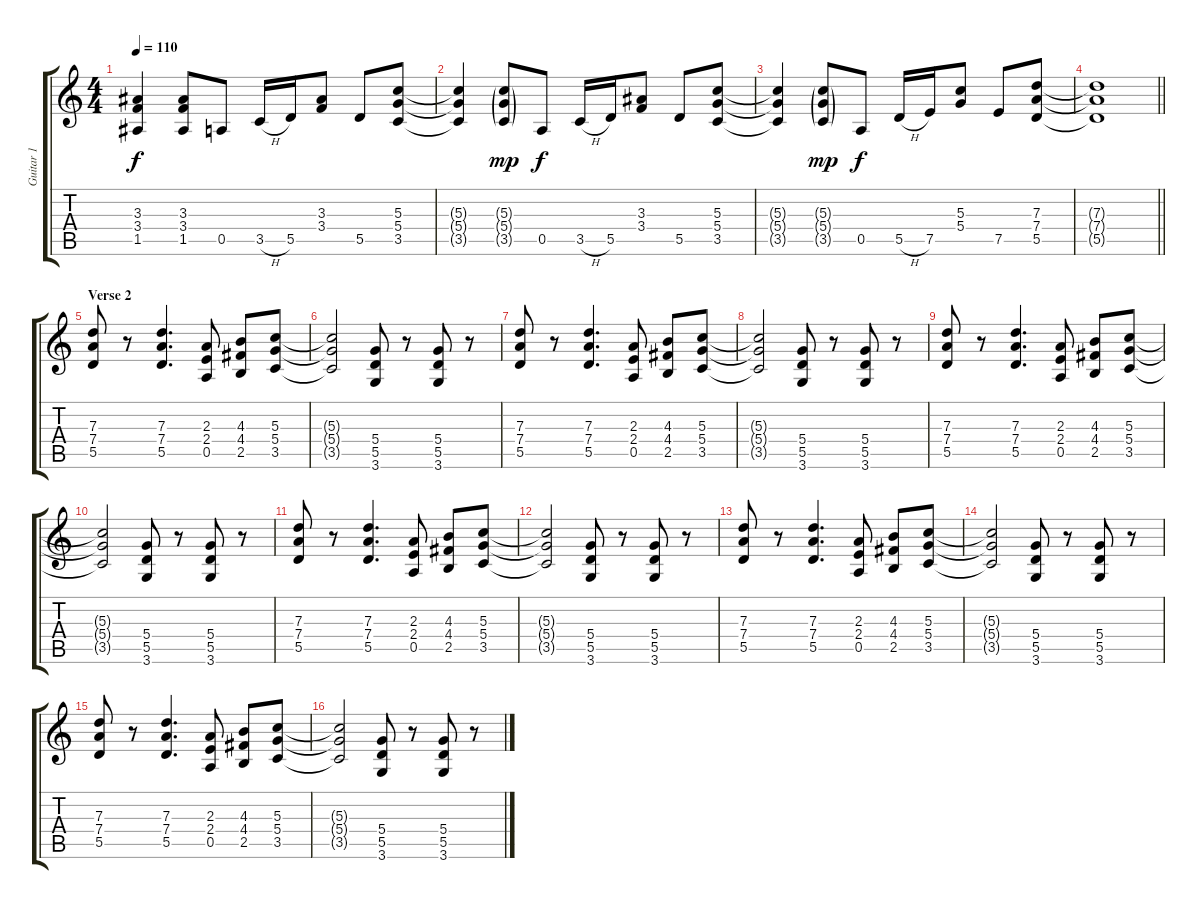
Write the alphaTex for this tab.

\track ("Guitar 1" "Guitar 1") {instrument acousticguitarsteel}
\staff {score tabs}
\tuning (E4 B3 G3 D3 A2 E2) {hide}
\ts (4 4)
\tempo 110
\clef g2
\ks c
(3.3 3.4 1.5).4{dy f} (3.3 3.4 1.5).8 0.5.8 3.5{h}.16 5.5.16 (3.3 3.4).8 5.5.8 (5.3 5.4 3.5).8 |
(5.3{t} 5.4{t} 3.5{t}).4 (5.3{g} 5.4{g} 3.5{g}).8{dy mp} 0.5.8{dy f} 3.5{h}.16 5.5.16 (3.3 3.4).8 5.5.8 (5.3 5.4 3.5).8 |
(5.3{t} 5.4{t} 3.5{t}).4 (5.3{g} 5.4{g} 3.5{g}).8{dy mp} 0.5.8{dy f} 5.5{h}.16 7.5.16 (5.3 5.4).8 7.5.8 (7.3 7.4 5.5).8 |
\barLineRight lightlight
(7.3{t} 7.4{t} 5.5{t}).1 |
\section ("" "Verse 2")
(7.3 7.4 5.5).8 r.8 (7.3 7.4 5.5).4{d} (2.3 2.4 0.5).8 (4.3 4.4 2.5).8 (5.3 5.4 3.5).8 |
(5.3{t} 5.4{t} 3.5{t}).2 (5.4 5.5 3.6).8 r.8 (5.4 5.5 3.6).8 r.8 |
(7.3 7.4 5.5).8 r.8 (7.3 7.4 5.5).4{d} (2.3 2.4 0.5).8 (4.3 4.4 2.5).8 (5.3 5.4 3.5).8 |
(5.3{t} 5.4{t} 3.5{t}).2 (5.4 5.5 3.6).8 r.8 (5.4 5.5 3.6).8 r.8 |
(7.3 7.4 5.5).8 r.8 (7.3 7.4 5.5).4{d} (2.3 2.4 0.5).8 (4.3 4.4 2.5).8 (5.3 5.4 3.5).8 |
(5.3{t} 5.4{t} 3.5{t}).2 (5.4 5.5 3.6).8 r.8 (5.4 5.5 3.6).8 r.8 |
(7.3 7.4 5.5).8 r.8 (7.3 7.4 5.5).4{d} (2.3 2.4 0.5).8 (4.3 4.4 2.5).8 (5.3 5.4 3.5).8 |
(5.3{t} 5.4{t} 3.5{t}).2 (5.4 5.5 3.6).8 r.8 (5.4 5.5 3.6).8 r.8 |
(7.3 7.4 5.5).8 r.8 (7.3 7.4 5.5).4{d} (2.3 2.4 0.5).8 (4.3 4.4 2.5).8 (5.3 5.4 3.5).8 |
(5.3{t} 5.4{t} 3.5{t}).2 (5.4 5.5 3.6).8 r.8 (5.4 5.5 3.6).8 r.8 |
(7.3 7.4 5.5).8 r.8 (7.3 7.4 5.5).4{d} (2.3 2.4 0.5).8 (4.3 4.4 2.5).8 (5.3 5.4 3.5).8 |
(5.3{t} 5.4{t} 3.5{t}).2 (5.4 5.5 3.6).8 r.8 (5.4 5.5 3.6).8 r.8
